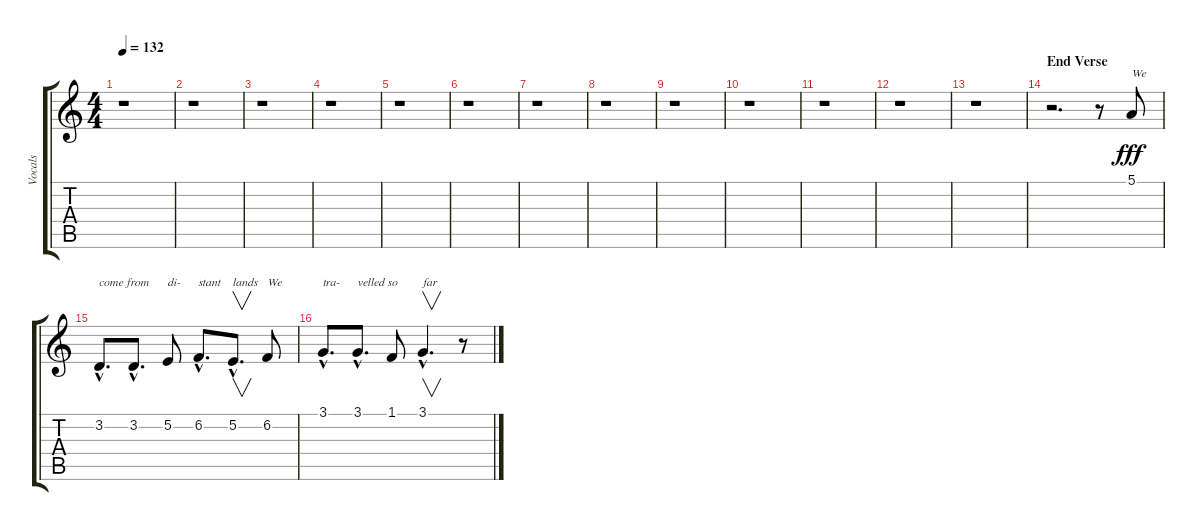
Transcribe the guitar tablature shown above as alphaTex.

\track ("Vocals" "Vocals") {instrument lead2sawtooth}
\staff {score tabs}
\tuning (E4 B3 G3 D3 A2 E2) {hide}
\ts (4 4)
\tempo 132
\clef g2
\ks c
r.1{dy fff} |
r.1 |
r.1 |
r.1 |
r.1 |
r.1 |
r.1 |
r.1 |
r.1 |
r.1 |
r.1 |
r.1 |
r.1 |
\section ("" "End Verse")
r.2{d} r.8 5.1.8{txt "We"} |
3.2{hac}.8{d txt "come from"} 3.2{hac}.8{d} 5.2.8{txt "di-"} 6.2{hac}.8{d txt "stant"} 5.2{hac}.8{v d txt "lands"} 6.2.8{txt "We"} |
3.1{hac}.8{d txt "tra-"} 3.1{hac}.8{d txt "velled so"} 1.1.8 3.1{hac}.4{v d txt "far"} r.8
